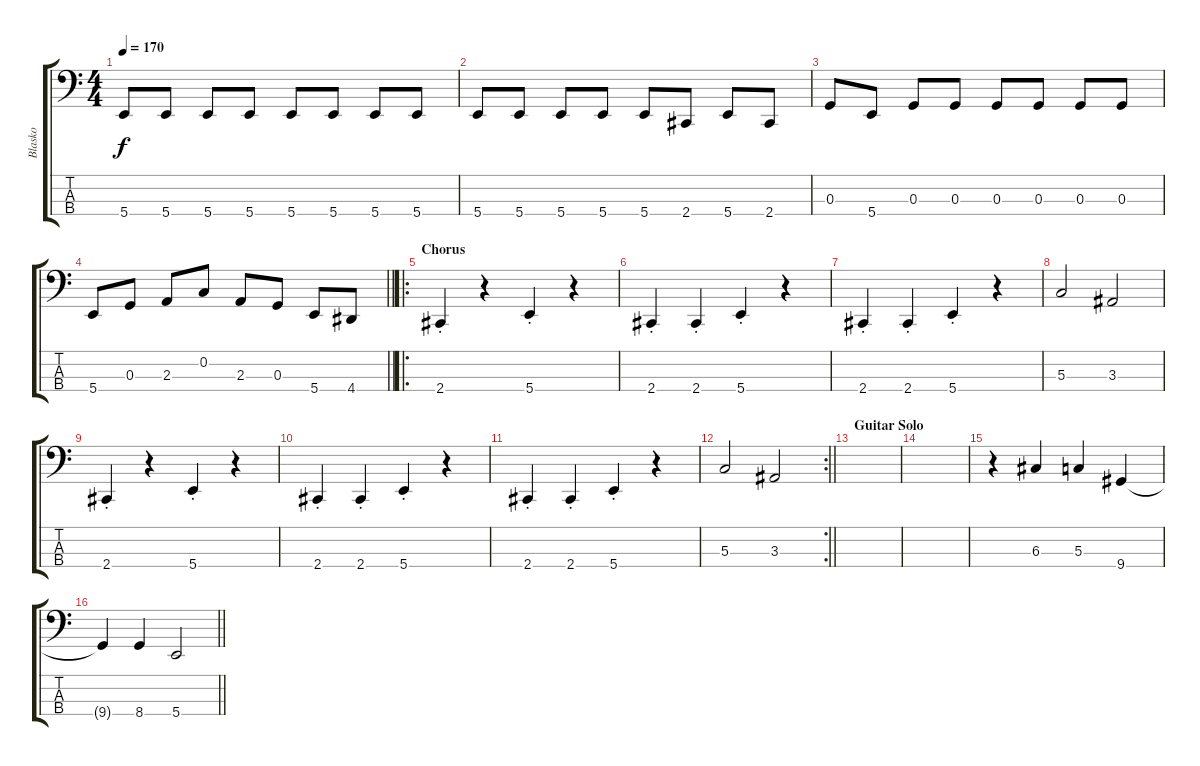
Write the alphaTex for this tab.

\track ("Blasko" "Blasko") {instrument electricbasspick}
\staff {score tabs}
\tuning (F2 C2 G1 B0) {hide}
\ts (4 4)
\tempo 170
\clef f4
\ks c
5.4.8{dy f} 5.4.8 5.4.8 5.4.8 5.4.8 5.4.8 5.4.8 5.4.8 |
5.4.8 5.4.8 5.4.8 5.4.8 5.4.8 2.4.8 5.4.8 2.4.8 |
0.3.8 5.4.8 0.3.8 0.3.8 0.3.8 0.3.8 0.3.8 0.3.8 |
\barLineRight lightlight
5.4.8 0.3.8 2.3.8 0.2.8 2.3.8 0.3.8 5.4.8 4.4.8 |
\ro
\section ("" "Chorus")
2.4{st}.4{volume 16} r.4 5.4{st}.4 r.4 |
2.4{st}.4 2.4{st}.4 5.4{st}.4 r.4 |
2.4{st}.4 2.4{st}.4 5.4{st}.4 r.4 |
5.3.2 3.3.2 |
2.4{st}.4 r.4 5.4{st}.4 r.4 |
2.4{st}.4 2.4{st}.4 5.4{st}.4 r.4 |
2.4{st}.4 2.4{st}.4 5.4{st}.4 r.4 |
\rc 2
\barLineRight lightlight
5.3.2 3.3.2 |
\section ("" "Guitar Solo")
|
|
r.4 6.3.4 5.3.4 9.4.4 |
\barLineRight lightlight
9.4{t}.4 8.4.4 5.4.2
